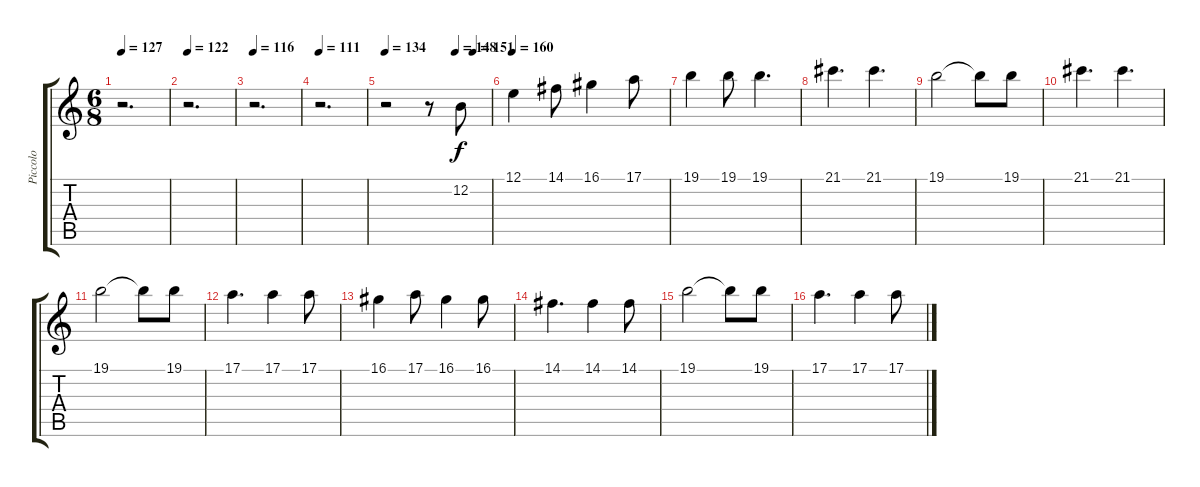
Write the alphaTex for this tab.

\track ("Piccolo" "Piccolo") {instrument piccolo}
\staff {score tabs}
\tuning (E4 B3 G3 D3 A2 E2) {hide}
\ts (6 8)
\tempo 127
\clef g2
\ks c
r.2{d dy f} |
\tempo 122
r.2{d} |
\tempo 116
r.2{d} |
\tempo 111
r.2{d} |
\tempo 134
\tempo (148 0.6666666666666666)
\tempo (151 0.8333333333333334)
r.2 r.8 12.2.8 |
\tempo 160
12.1.4 14.1.8 16.1.4 17.1.8 |
19.1.4 19.1.8 19.1.4{d} |
21.1.4{d} 21.1.4{d} |
19.1.2 19.1{t}.8 19.1.8 |
21.1.4{d} 21.1.4{d} |
19.1.2 19.1{t}.8 19.1.8 |
17.1.4{d} 17.1.4 17.1.8 |
16.1.4 17.1.8 16.1.4 16.1.8 |
14.1.4{d} 14.1.4 14.1.8 |
19.1.2 19.1{t}.8 19.1.8 |
17.1.4{d} 17.1.4 17.1.8
